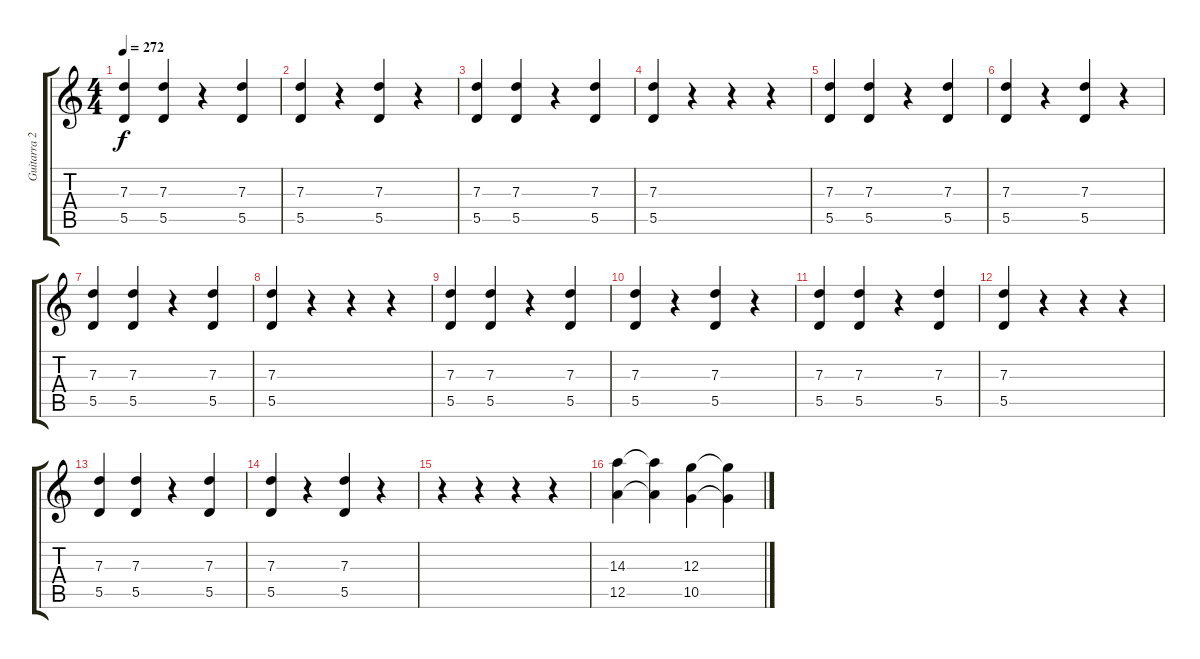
\track ("Guitarra 2 (Solo)" "Guitarra 2") {instrument acousticguitarnylon}
\staff {score tabs}
\tuning (E4 B3 G3 D3 A2 E2) {hide}
\ts (4 4)
\tempo 272
\clef g2
\ks c
(7.3 5.5).4{dy f} (7.3 5.5).4 r.4 (7.3 5.5).4 |
(7.3 5.5).4 r.4 (7.3 5.5).4 r.4 |
(7.3 5.5).4 (7.3 5.5).4 r.4 (7.3 5.5).4 |
(7.3 5.5).4 r.4 r.4 r.4 |
(7.3 5.5).4 (7.3 5.5).4 r.4 (7.3 5.5).4 |
(7.3 5.5).4 r.4 (7.3 5.5).4 r.4 |
(7.3 5.5).4 (7.3 5.5).4 r.4 (7.3 5.5).4 |
(7.3 5.5).4 r.4 r.4 r.4 |
(7.3 5.5).4 (7.3 5.5).4 r.4 (7.3 5.5).4 |
(7.3 5.5).4 r.4 (7.3 5.5).4 r.4 |
(7.3 5.5).4 (7.3 5.5).4 r.4 (7.3 5.5).4 |
(7.3 5.5).4 r.4 r.4 r.4 |
(7.3 5.5).4 (7.3 5.5).4 r.4 (7.3 5.5).4 |
(7.3 5.5).4 r.4 (7.3 5.5).4 r.4 |
r.4 r.4 r.4 r.4 |
(14.3 12.5).4 (14.3{t} 12.5{t}).4 (12.3 10.5).4 (12.3{t} 10.5{t}).4
